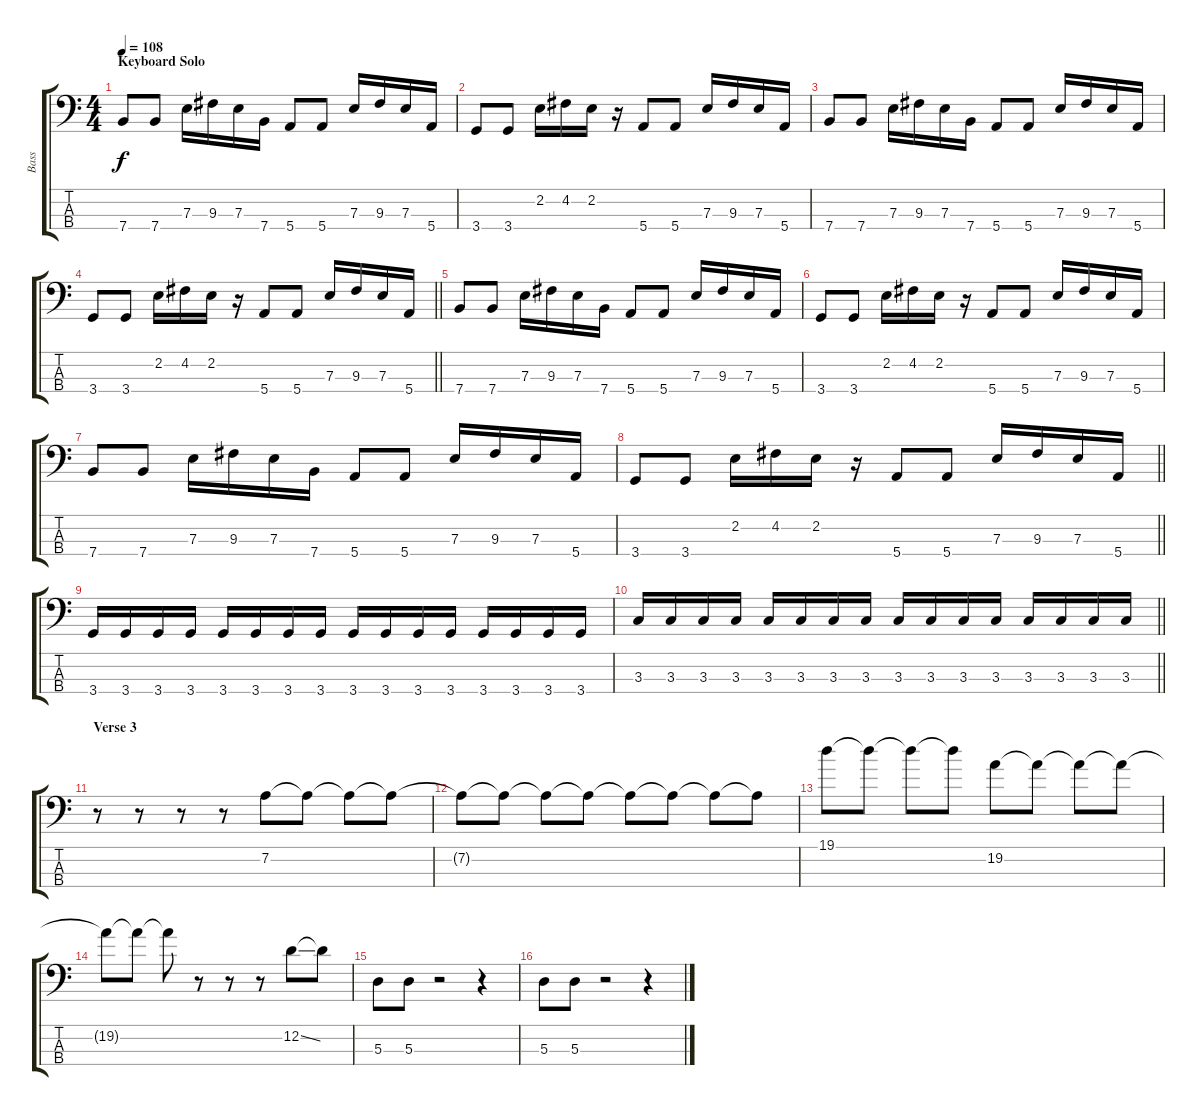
\track ("Bass" "Bass") {instrument electricbassfinger}
\staff {score tabs}
\tuning (G2 D2 A1 E1) {hide}
\ts (4 4)
\section ("" "Keyboard Solo")
\tempo 108
\clef f4
\ks c
7.4.8{dy f} 7.4.8 7.3.16 9.3.16 7.3.16 7.4.16 5.4.8 5.4.8 7.3.16 9.3.16 7.3.16 5.4.16 |
3.4.8 3.4.8 2.2.16 4.2.16 2.2.16 r.16 5.4.8 5.4.8 7.3.16 9.3.16 7.3.16 5.4.16 |
7.4.8 7.4.8 7.3.16 9.3.16 7.3.16 7.4.16 5.4.8 5.4.8 7.3.16 9.3.16 7.3.16 5.4.16 |
\barLineRight lightlight
3.4.8 3.4.8 2.2.16 4.2.16 2.2.16 r.16 5.4.8 5.4.8 7.3.16 9.3.16 7.3.16 5.4.16 |
7.4.8 7.4.8 7.3.16 9.3.16 7.3.16 7.4.16 5.4.8 5.4.8 7.3.16 9.3.16 7.3.16 5.4.16 |
3.4.8 3.4.8 2.2.16 4.2.16 2.2.16 r.16 5.4.8 5.4.8 7.3.16 9.3.16 7.3.16 5.4.16 |
7.4.8 7.4.8 7.3.16 9.3.16 7.3.16 7.4.16 5.4.8 5.4.8 7.3.16 9.3.16 7.3.16 5.4.16 |
\barLineRight lightlight
3.4.8 3.4.8 2.2.16 4.2.16 2.2.16 r.16 5.4.8 5.4.8 7.3.16 9.3.16 7.3.16 5.4.16 |
3.4.16 3.4.16 3.4.16 3.4.16 3.4.16 3.4.16 3.4.16 3.4.16 3.4.16 3.4.16 3.4.16 3.4.16 3.4.16 3.4.16 3.4.16 3.4.16 |
\barLineRight lightlight
3.3.16 3.3.16 3.3.16 3.3.16 3.3.16 3.3.16 3.3.16 3.3.16 3.3.16 3.3.16 3.3.16 3.3.16 3.3.16 3.3.16 3.3.16 3.3.16 |
\section ("" "Verse 3")
r.8 r.8 r.8 r.8 7.2.8 7.2{t}.8 7.2{t}.8 7.2{t}.8 |
7.2{t}.8 7.2{t}.8 7.2{t}.8 7.2{t}.8 7.2{t}.8 7.2{t}.8 7.2{t}.8 7.2{t}.8 |
19.1.8 19.1{t}.8 19.1{t}.8 19.1{t}.8 19.2.8 19.2{t}.8 19.2{t}.8 19.2{t}.8 |
19.2{t}.8 19.2{t}.8 19.2{t}.8 r.8 r.8 r.8 12.2{ss}.8 12.2{t}.8 |
5.3.8 5.3.8 r.2 r.4 |
5.3.8 5.3.8 r.2 r.4
